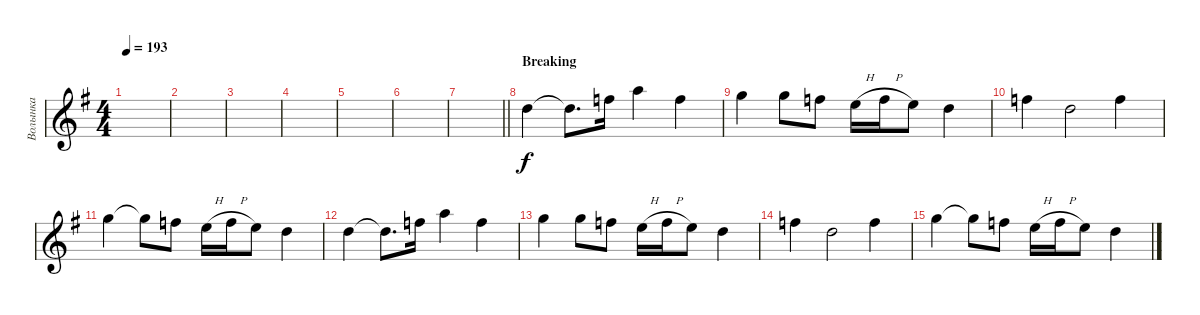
\track ("Волынка" "Волынка") {instrument bassoon}
\staff {score}
\tuning (E4 B3 G3 D3 A2 E2) {hide}
\ts (4 4)
\tempo 193
\clef g2
\ks eminor
|
|
|
|
|
|
\barLineRight lightlight
|
\section ("" "Breaking")
10.1.4 10.1{t}.8{d} 13.1.16 17.1.4 13.1.4 |
15.1.4 15.1.8 13.1.8 12.1{h}.16 13.1{h}.16 12.1.8 10.1.4 |
13.1.4 10.1.2 13.1.4 |
15.1.4 15.1{t}.8 13.1.8 12.1{h}.16 13.1{h}.16 12.1.8 10.1.4 |
10.1.4 10.1{t}.8{d} 13.1.16 17.1.4 13.1.4 |
15.1.4 15.1.8 13.1.8 12.1{h}.16 13.1{h}.16 12.1.8 10.1.4 |
13.1.4 10.1.2 13.1.4 |
15.1.4 15.1{t}.8 13.1.8 12.1{h}.16 13.1{h}.16 12.1.8 10.1.4
